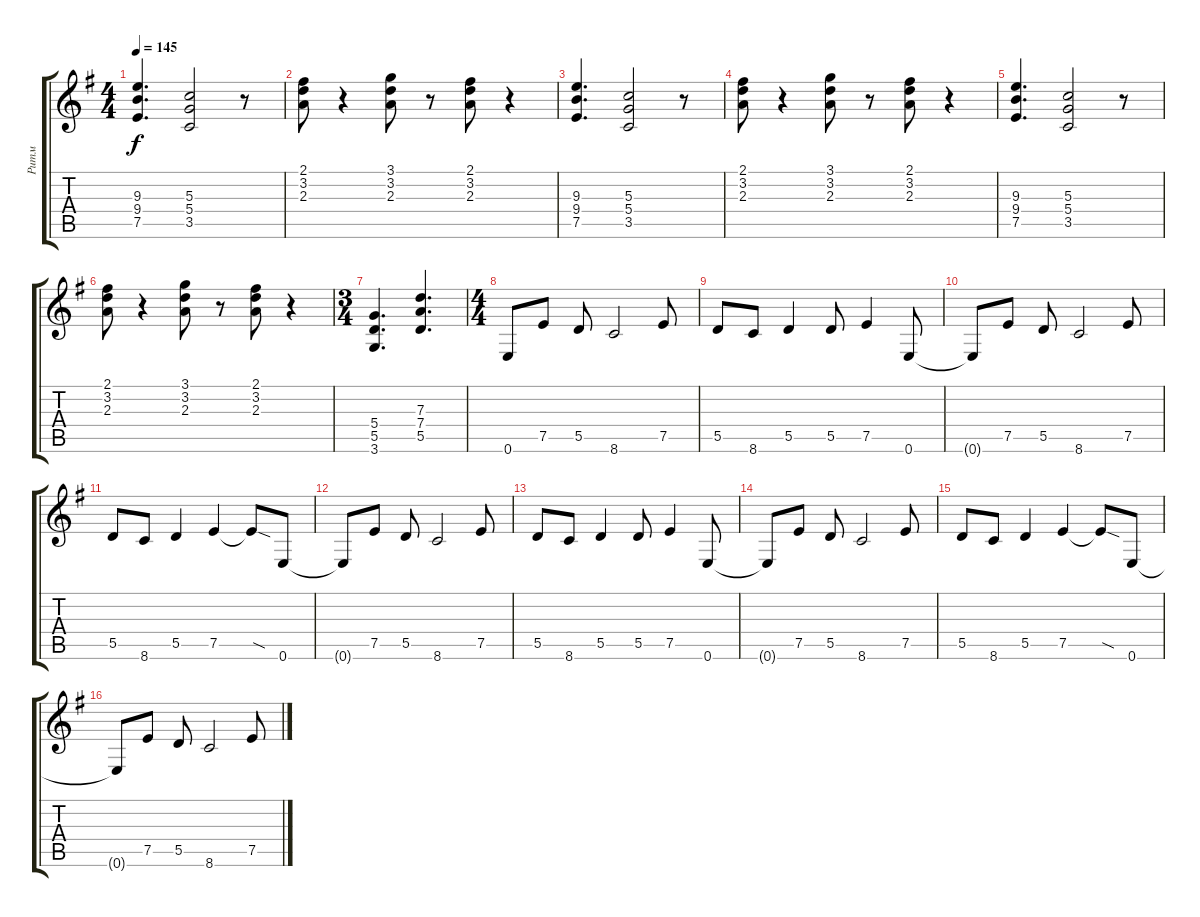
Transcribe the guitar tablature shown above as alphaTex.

\track ("Ритм" "Ритм") {instrument distortionguitar}
\staff {score tabs}
\tuning (E4 B3 G3 D3 A2 E2) {hide}
\ts (4 4)
\tempo 145
\clef g2
\ks g
(9.3 9.4 7.5).4{d dy f} (5.3 5.4 3.5).2 r.8 |
(2.1 3.2 2.3).8 r.4 (3.1 3.2 2.3).8 r.8 (2.1 3.2 2.3).8 r.4 |
(9.3 9.4 7.5).4{d} (5.3 5.4 3.5).2 r.8 |
(2.1 3.2 2.3).8 r.4 (3.1 3.2 2.3).8 r.8 (2.1 3.2 2.3).8 r.4 |
(9.3 9.4 7.5).4{d} (5.3 5.4 3.5).2 r.8 |
(2.1 3.2 2.3).8 r.4 (3.1 3.2 2.3).8 r.8 (2.1 3.2 2.3).8 r.4 |
\ts (3 4)
(5.4 5.5 3.6).4{d} (7.3 7.4 5.5).4{d} |
\ts (4 4)
0.6.8 7.5.8 5.5.8 8.6.2 7.5.8 |
5.5.8 8.6.8 5.5.4 5.5.8 7.5.4 0.6.8 |
0.6{t}.8 7.5.8 5.5.8 8.6.2 7.5.8 |
5.5.8 8.6.8 5.5.4 7.5.4 7.5{sod t}.8 0.6.8 |
0.6{t}.8 7.5.8 5.5.8 8.6.2 7.5.8 |
5.5.8 8.6.8 5.5.4 5.5.8 7.5.4 0.6.8 |
0.6{t}.8 7.5.8 5.5.8 8.6.2 7.5.8 |
5.5.8 8.6.8 5.5.4 7.5.4 7.5{sod t}.8 0.6.8 |
0.6{t}.8 7.5.8 5.5.8 8.6.2 7.5.8
